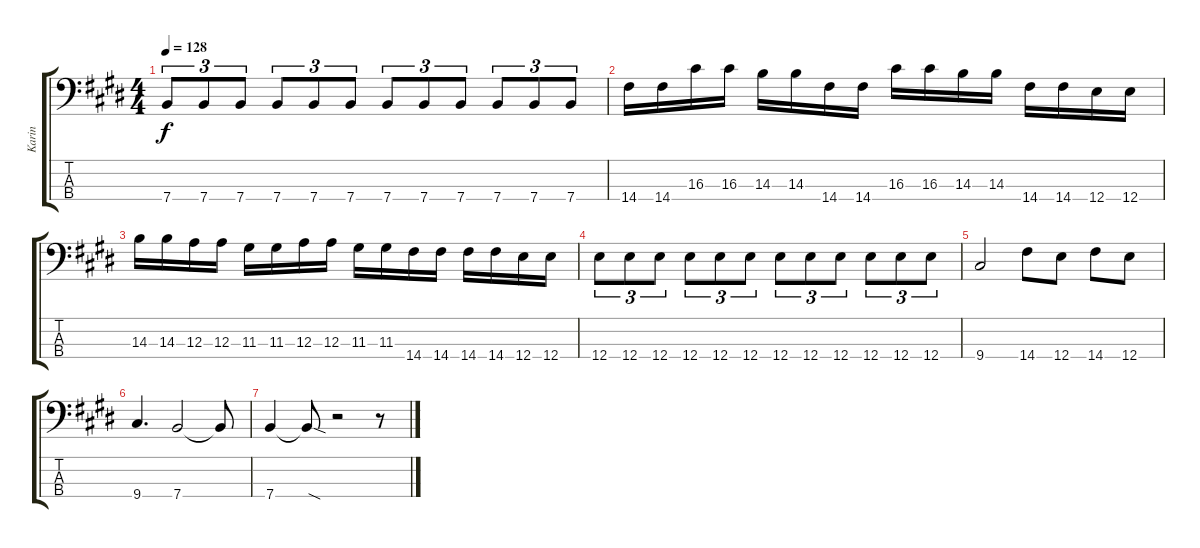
\track ("Karin" "Karin") {instrument electricbassfinger}
\staff {score tabs}
\tuning (G2 D2 A1 E1) {hide}
\ts (4 4)
\tempo 128
\clef f4
\ks e
7.4.8{tu (3 2) dy f} 7.4.8{tu (3 2)} 7.4.8{tu (3 2)} 7.4.8{tu (3 2)} 7.4.8{tu (3 2)} 7.4.8{tu (3 2)} 7.4.8{tu (3 2)} 7.4.8{tu (3 2)} 7.4.8{tu (3 2)} 7.4.8{tu (3 2)} 7.4.8{tu (3 2)} 7.4.8{tu (3 2)} |
14.4.16 14.4.16 16.3.16 16.3.16 14.3.16 14.3.16 14.4.16 14.4.16 16.3.16 16.3.16 14.3.16 14.3.16 14.4.16 14.4.16 12.4.16 12.4.16 |
14.3.16 14.3.16 12.3.16 12.3.16 11.3.16 11.3.16 12.3.16 12.3.16 11.3.16 11.3.16 14.4.16 14.4.16 14.4.16 14.4.16 12.4.16 12.4.16 |
12.4.8{tu (3 2)} 12.4.8{tu (3 2)} 12.4.8{tu (3 2)} 12.4.8{tu (3 2)} 12.4.8{tu (3 2)} 12.4.8{tu (3 2)} 12.4.8{tu (3 2)} 12.4.8{tu (3 2)} 12.4.8{tu (3 2)} 12.4.8{tu (3 2)} 12.4.8{tu (3 2)} 12.4.8{tu (3 2)} |
9.4.2 14.4.8 12.4.8 14.4.8 12.4.8 |
9.4.4{d} 7.4.2 7.4{t}.8 |
7.4.4 7.4{sod t}.8 r.2 r.8
